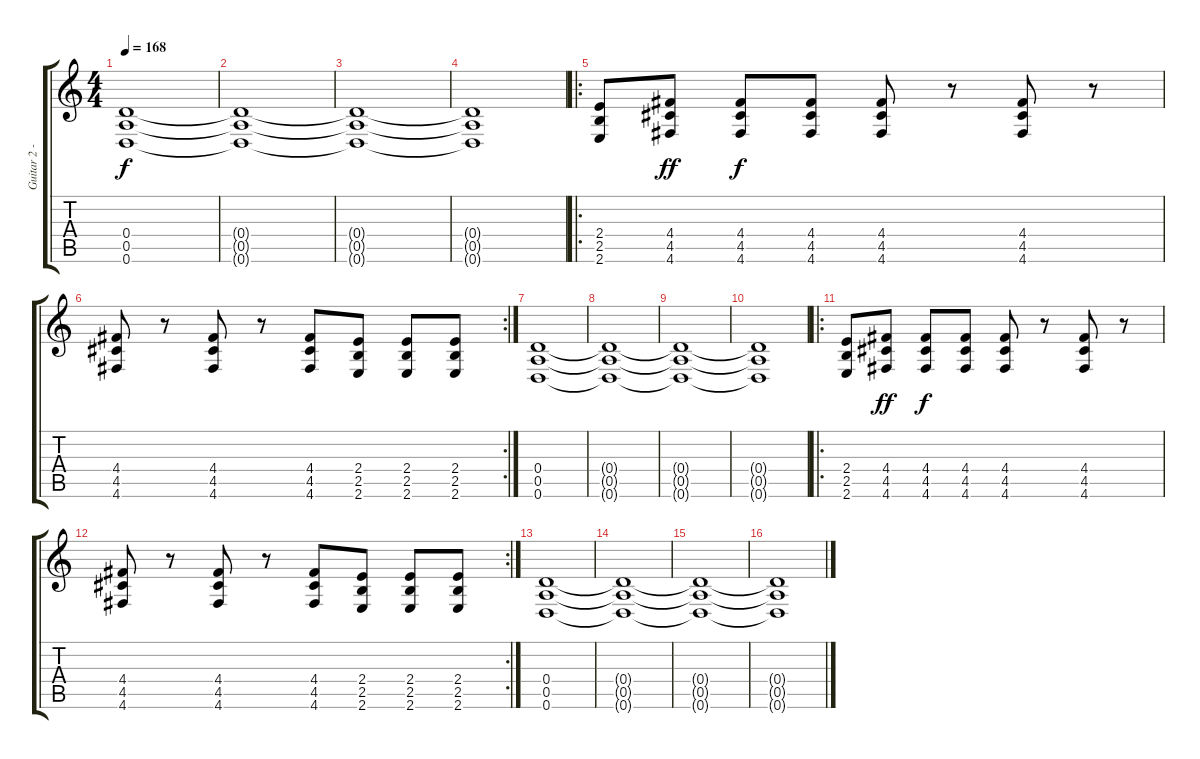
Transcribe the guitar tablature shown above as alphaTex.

\track ("Guitar 2 - Doubled" "Guitar 2 -") {instrument overdrivenguitar}
\staff {score tabs}
\tuning (E4 B3 G3 D3 A2 D2) {hide}
\ts (4 4)
\tempo 168
\clef g2
\ks c
(0.4 0.5 0.6).1{dy f} |
(0.4{t} 0.5{t} 0.6{t}).1 |
(0.4{t} 0.5{t} 0.6{t}).1 |
(0.4{t} 0.5{t} 0.6{t}).1 |
\ro
(2.4 2.5 2.6).8 (4.4 4.5 4.6).8{dy ff} (4.4 4.5 4.6).8{dy f} (4.4 4.5 4.6).8 (4.4 4.5 4.6).8 r.8 (4.4 4.5 4.6).8 r.8 |
\rc 2
(4.4 4.5 4.6).8 r.8 (4.4 4.5 4.6).8 r.8 (4.4 4.5 4.6).8 (2.4 2.5 2.6).8 (2.4 2.5 2.6).8 (2.4 2.5 2.6).8 |
(0.4 0.5 0.6).1 |
(0.4{t} 0.5{t} 0.6{t}).1 |
(0.4{t} 0.5{t} 0.6{t}).1 |
(0.4{t} 0.5{t} 0.6{t}).1 |
\ro
(2.4 2.5 2.6).8 (4.4 4.5 4.6).8{dy ff} (4.4 4.5 4.6).8{dy f} (4.4 4.5 4.6).8 (4.4 4.5 4.6).8 r.8 (4.4 4.5 4.6).8 r.8 |
\rc 2
(4.4 4.5 4.6).8 r.8 (4.4 4.5 4.6).8 r.8 (4.4 4.5 4.6).8 (2.4 2.5 2.6).8 (2.4 2.5 2.6).8 (2.4 2.5 2.6).8 |
(0.4 0.5 0.6).1 |
(0.4{t} 0.5{t} 0.6{t}).1 |
(0.4{t} 0.5{t} 0.6{t}).1 |
(0.4{t} 0.5{t} 0.6{t}).1
